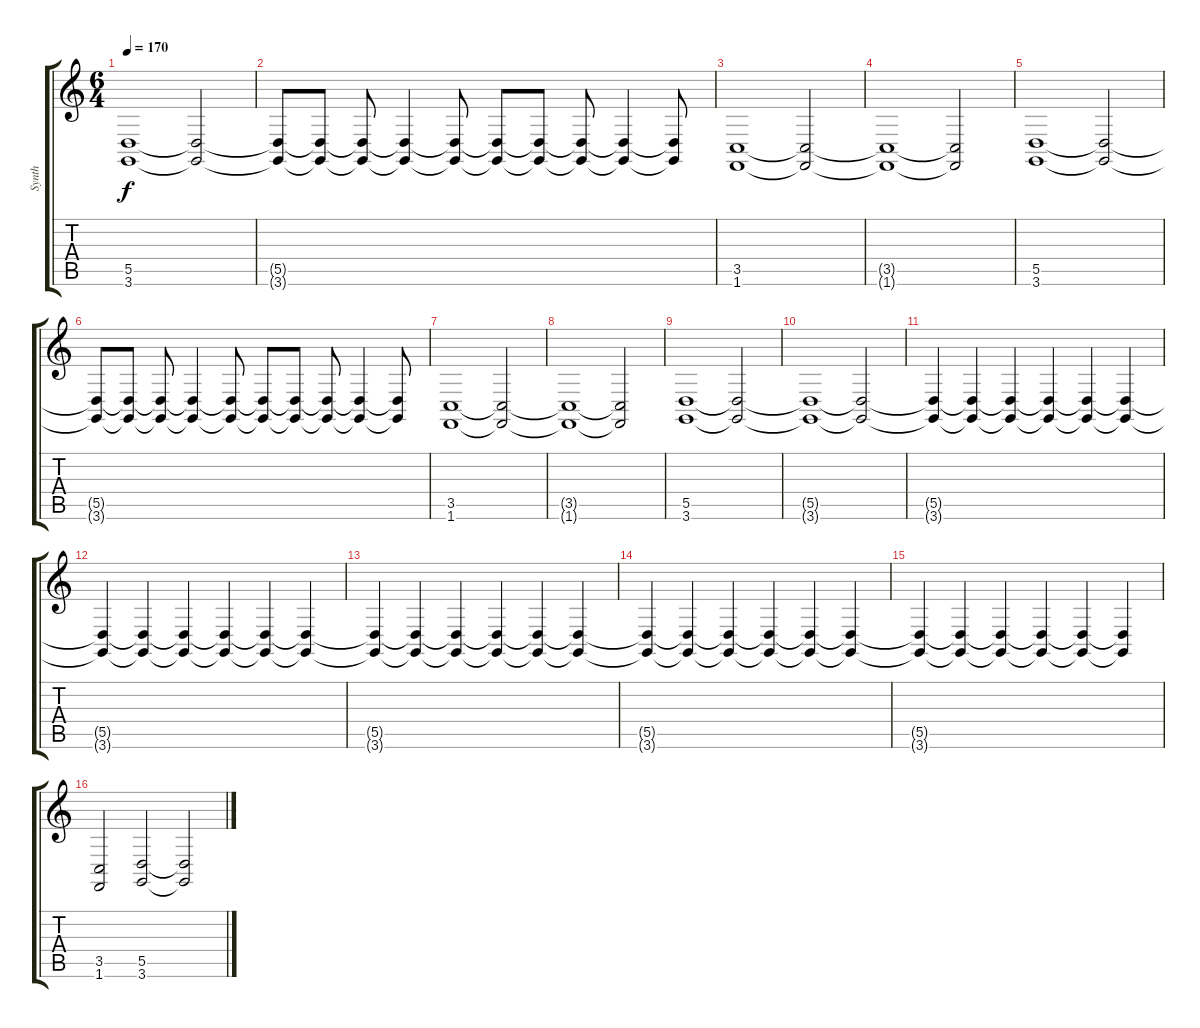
\track ("Synth" "Synth") {instrument stringensemble1}
\staff {score tabs}
\tuning (E4 B3 G3 D3 A2 E2) {hide}
\ts (6 4)
\tempo 170
\clef g2
\ks c
(5.5 3.6).1{dy f} (5.5{t} 3.6{t}).2 |
(5.5{t} 3.6{t}).8 (5.5{t} 3.6{t}).8 (5.5{t} 3.6{t}).8 (5.5{t} 3.6{t}).4 (5.5{t} 3.6{t}).8 (5.5{t} 3.6{t}).8 (5.5{t} 3.6{t}).8 (5.5{t} 3.6{t}).8 (5.5{t} 3.6{t}).4 (5.5{t} 3.6{t}).8 |
(3.5 1.6).1 (3.5{t} 1.6{t}).2 |
(3.5{t} 1.6{t}).1 (3.5{t} 1.6{t}).2 |
(5.5 3.6).1 (5.5{t} 3.6{t}).2 |
(5.5{t} 3.6{t}).8 (5.5{t} 3.6{t}).8 (5.5{t} 3.6{t}).8 (5.5{t} 3.6{t}).4 (5.5{t} 3.6{t}).8 (5.5{t} 3.6{t}).8 (5.5{t} 3.6{t}).8 (5.5{t} 3.6{t}).8 (5.5{t} 3.6{t}).4 (5.5{t} 3.6{t}).8 |
(3.5 1.6).1 (3.5{t} 1.6{t}).2 |
(3.5{t} 1.6{t}).1 (3.5{t} 1.6{t}).2 |
(5.5 3.6).1 (5.5{t} 3.6{t}).2 |
(5.5{t} 3.6{t}).1 (5.5{t} 3.6{t}).2 |
(5.5{t} 3.6{t}).4 (5.5{t} 3.6{t}).4 (5.5{t} 3.6{t}).4 (5.5{t} 3.6{t}).4 (5.5{t} 3.6{t}).4 (5.5{t} 3.6{t}).4 |
(5.5{t} 3.6{t}).4 (5.5{t} 3.6{t}).4 (5.5{t} 3.6{t}).4 (5.5{t} 3.6{t}).4 (5.5{t} 3.6{t}).4 (5.5{t} 3.6{t}).4 |
(5.5{t} 3.6{t}).4 (5.5{t} 3.6{t}).4 (5.5{t} 3.6{t}).4 (5.5{t} 3.6{t}).4 (5.5{t} 3.6{t}).4 (5.5{t} 3.6{t}).4 |
(5.5{t} 3.6{t}).4 (5.5{t} 3.6{t}).4 (5.5{t} 3.6{t}).4 (5.5{t} 3.6{t}).4 (5.5{t} 3.6{t}).4 (5.5{t} 3.6{t}).4 |
(5.5{t} 3.6{t}).4 (5.5{t} 3.6{t}).4 (5.5{t} 3.6{t}).4 (5.5{t} 3.6{t}).4 (5.5{t} 3.6{t}).4 (5.5{t} 3.6{t}).4 |
(3.5 1.6).2 (5.5 3.6).2 (5.5{t} 3.6{t}).2
